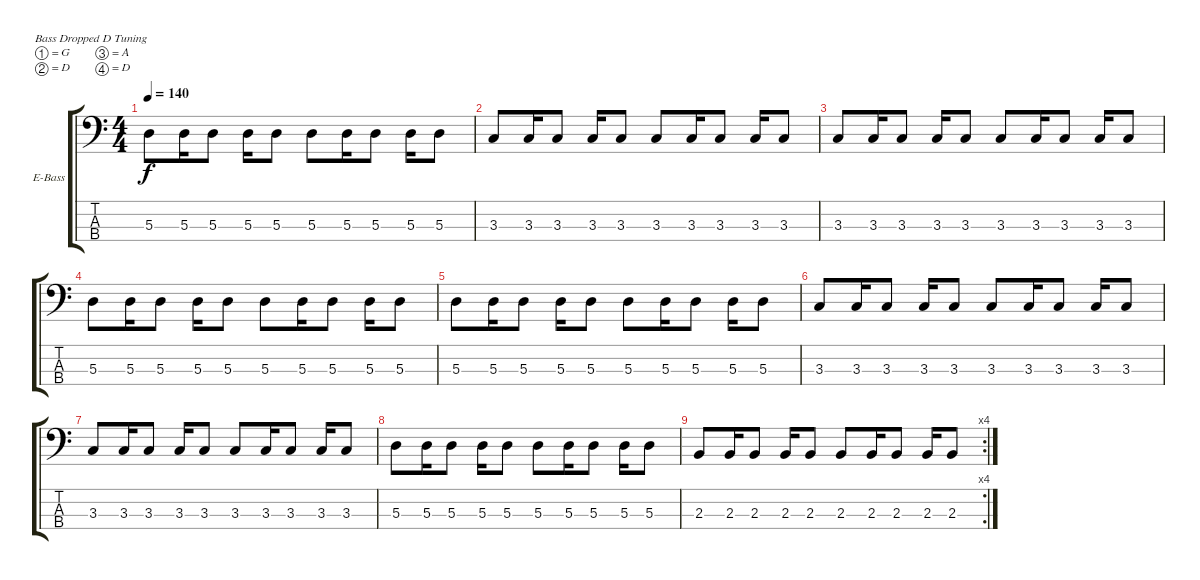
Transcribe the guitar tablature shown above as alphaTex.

\defaultSystemsLayout 4
\bracketExtendMode groupsimilarinstruments
\firstSystemTrackNameOrientation horizontal
\otherSystemsTrackNameOrientation horizontal
\track ("Bass" "E-Bass") {instrument electricbassfinger}
\staff {score tabs}
\tuning (G2 D2 A1 D1)
\ts (4 4)
\tempo 140
\clef f4
\ks c
5.3.8{dy f} 5.3.16 5.3.8 5.3.16 5.3.8 5.3.8 5.3.16 5.3.8 5.3.16 5.3.8 |
3.3.8 3.3.16 3.3.8 3.3.16 3.3.8 3.3.8 3.3.16 3.3.8 3.3.16 3.3.8 |
3.3.8 3.3.16 3.3.8 3.3.16 3.3.8 3.3.8 3.3.16 3.3.8 3.3.16 3.3.8 |
5.3.8 5.3.16 5.3.8 5.3.16 5.3.8 5.3.8 5.3.16 5.3.8 5.3.16 5.3.8 |
5.3.8 5.3.16 5.3.8 5.3.16 5.3.8 5.3.8 5.3.16 5.3.8 5.3.16 5.3.8 |
3.3.8 3.3.16 3.3.8 3.3.16 3.3.8 3.3.8 3.3.16 3.3.8 3.3.16 3.3.8 |
3.3.8 3.3.16 3.3.8 3.3.16 3.3.8 3.3.8 3.3.16 3.3.8 3.3.16 3.3.8 |
5.3.8 5.3.16 5.3.8 5.3.16 5.3.8 5.3.8 5.3.16 5.3.8 5.3.16 5.3.8 |
\rc 4
2.3.8 2.3.16 2.3.8 2.3.16 2.3.8 2.3.8 2.3.16 2.3.8 2.3.16 2.3.8
